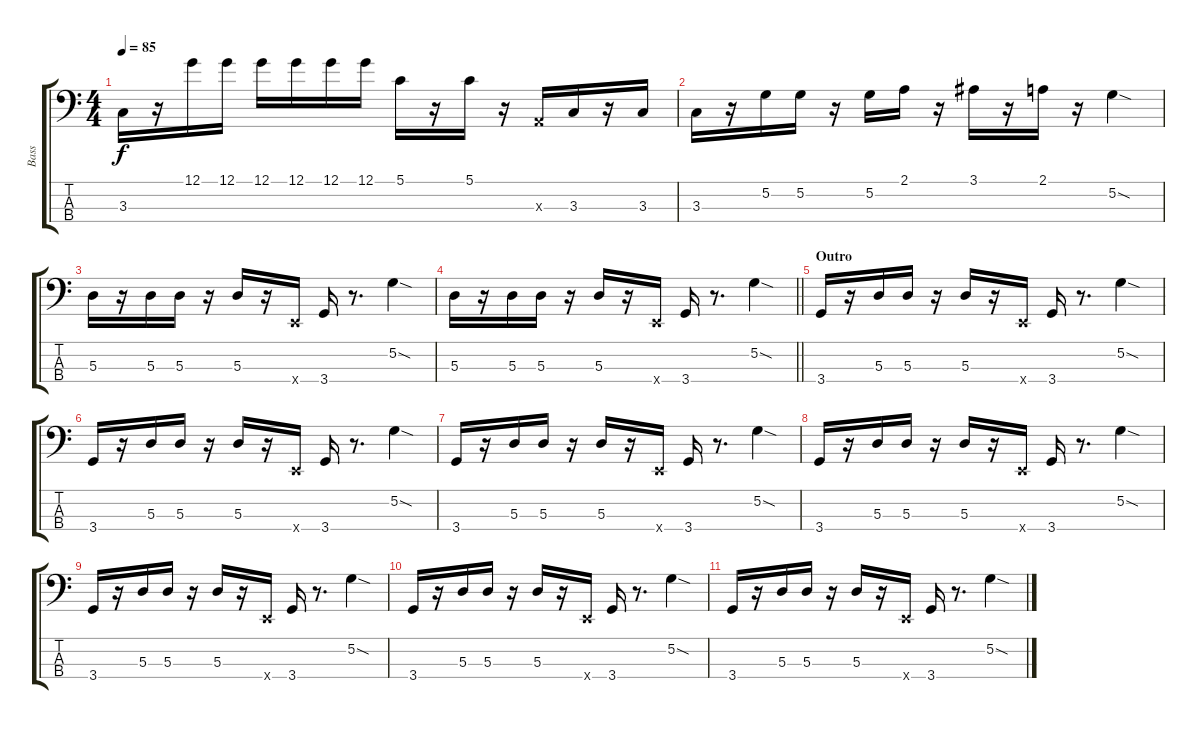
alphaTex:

\track ("Bass" "Bass") {instrument electricbassfinger}
\staff {score tabs}
\tuning (G2 D2 A1 E1) {hide}
\ts (4 4)
\tempo 85
\clef f4
\ks c
3.3.16{dy f} r.16 12.1.16 12.1.16 12.1.16 12.1.16 12.1.16 12.1.16 5.1.16 r.16 5.1.16 r.16 0.3{x}.16 3.3.16 r.16 3.3.16 |
3.3.16 r.16 5.2.16 5.2.16 r.16 5.2.16 2.1.16 r.16 3.1.16 r.16 2.1.16 r.16 5.2{sod}.4 |
5.3.16 r.16 5.3.16 5.3.16 r.16 5.3.16 r.16 0.4{x}.16 3.4.16 r.8{d} 5.2{sod}.4 |
\barLineRight lightlight
5.3.16 r.16 5.3.16 5.3.16 r.16 5.3.16 r.16 0.4{x}.16 3.4.16 r.8{d} 5.2{sod}.4 |
\section ("" "Outro")
3.4.16 r.16 5.3.16 5.3.16 r.16 5.3.16 r.16 0.4{x}.16 3.4.16 r.8{d} 5.2{sod}.4 |
3.4.16 r.16 5.3.16 5.3.16 r.16 5.3.16 r.16 0.4{x}.16 3.4.16 r.8{d} 5.2{sod}.4 |
3.4.16 r.16 5.3.16 5.3.16 r.16 5.3.16 r.16 0.4{x}.16 3.4.16 r.8{d} 5.2{sod}.4 |
3.4.16{volume 0} r.16 5.3.16 5.3.16 r.16 5.3.16 r.16 0.4{x}.16 3.4.16 r.8{d} 5.2{sod}.4 |
3.4.16 r.16 5.3.16 5.3.16 r.16 5.3.16 r.16 0.4{x}.16 3.4.16 r.8{d} 5.2{sod}.4 |
3.4.16 r.16 5.3.16 5.3.16 r.16 5.3.16 r.16 0.4{x}.16 3.4.16 r.8{d} 5.2{sod}.4 |
3.4.16 r.16 5.3.16 5.3.16 r.16 5.3.16 r.16 0.4{x}.16 3.4.16 r.8{d} 5.2{sod}.4
